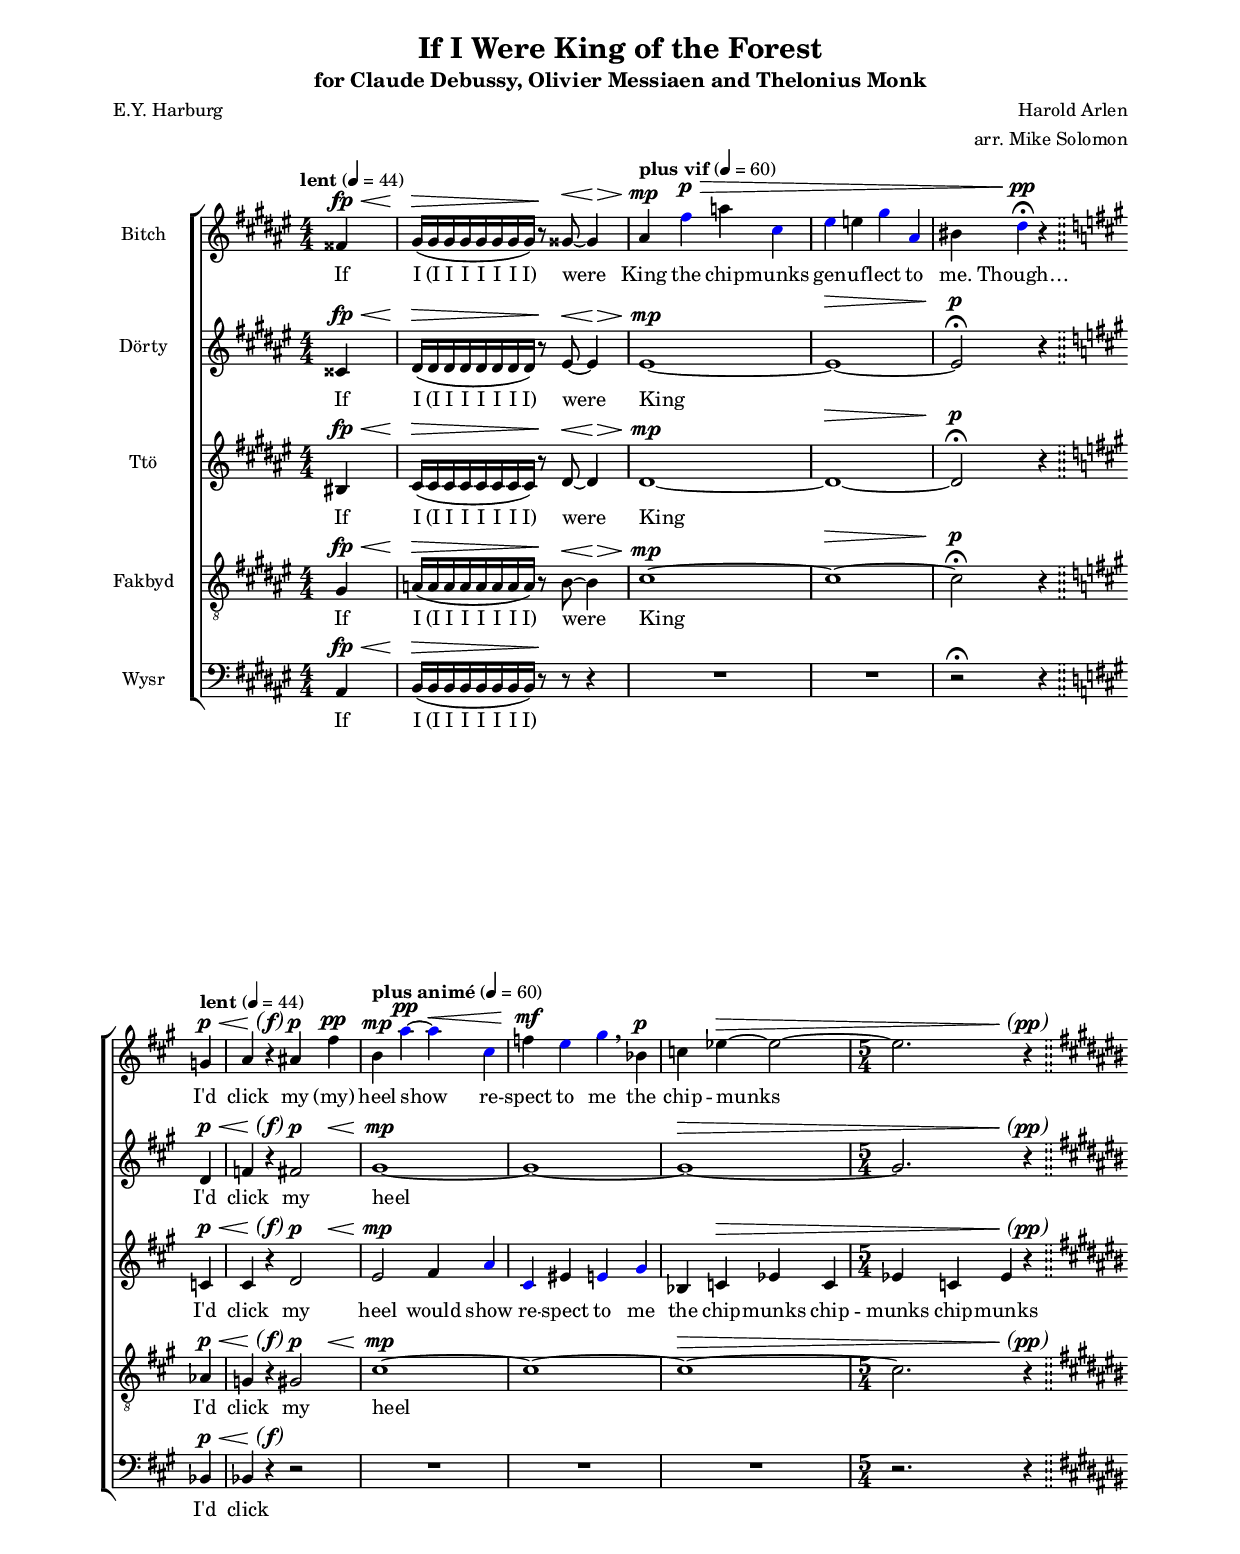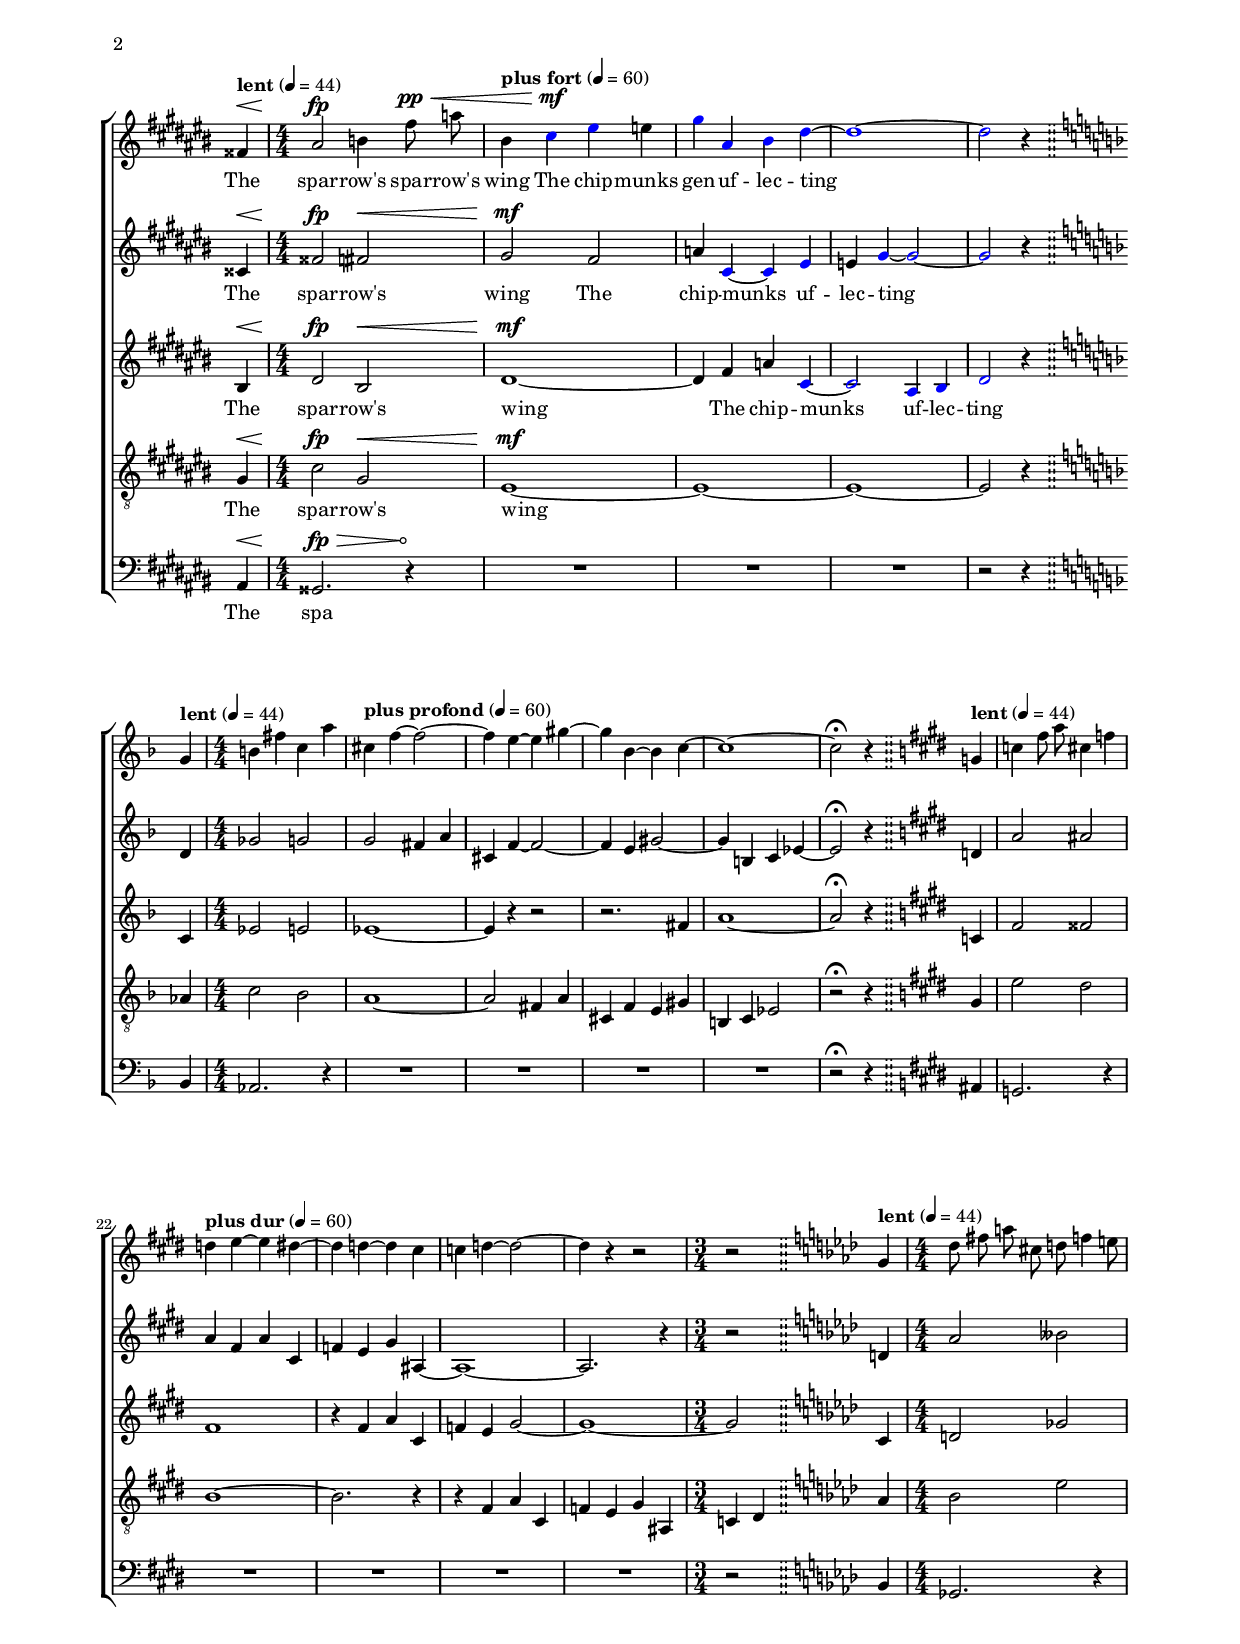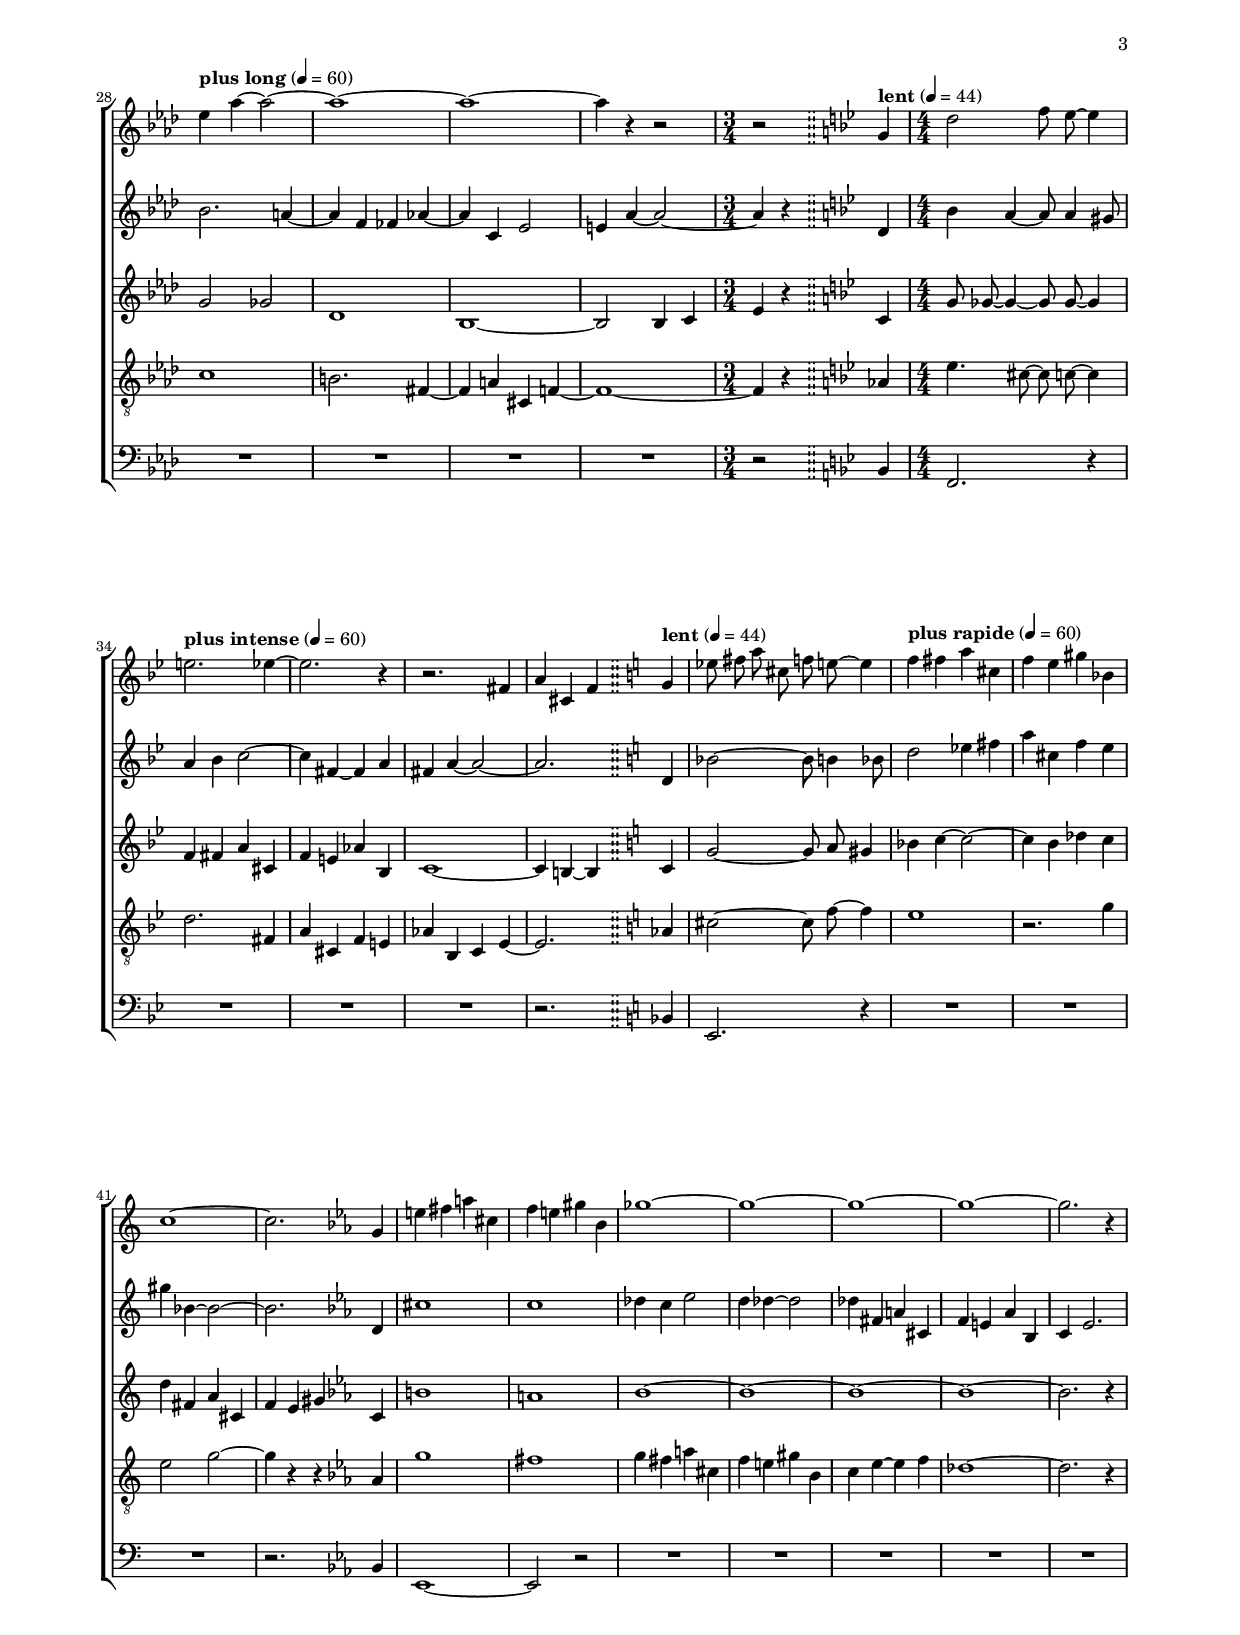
#(set-global-staff-size 15.87)

\version "2.17.0"
\include "defs-devel.ly"

#(ly:set-option 'point-and-click #f)

#(set-global-staff-size 15.87)
#(set-accidental-style 'modern-cautionary)

rall = \mark \markup \italic "rall."
moltorall = \mark \markup \italic "molto rall."

\paper {
  footnote-separator-markup = \markup { \column { " "\override #`(span-factor . 1/5) { \draw-hline } }}
  footnote-padding = 5\mm
  top-system-spacing = #'((basic-distance . 1) (minimum-distance . 0) (padding . 1) (stretchability . 40))
  bottom-system-spacing = #'((basic-distance . 1) (minimum-distance . 0) (padding . 1) (stretchability . 50))
  ragged-right = ##f
  left-margin = 0.75\in
  right-margin = 0.75\in
  top-margin = 0.5\in
  bottom-margin = 0.6\in
  ragged-last-bottom = ##f
  %max-systems-per-page = #2
}

%indy = #(make-music 'LaissezVibrerEvent)
indy = #(make-articulation "downbow")

\header {
  title = "If I Were King of the Forest"
  subtitle = "for Claude Debussy, Olivier Messiaen and Thelonius Monk"
  composer = "Harold Arlen"
  poet = "E.Y. Harburg"
  arranger = "arr. Mike Solomon"
}

hairlenSmall = {
  \hairlen #4
}

hairlenMed = {
  \hairlen #8
}

prefatoryMatter = {
  \autoBeamOff
}

\defineBarLine "!!" #'("!!" "" "")

marksKOTF = {
  \partial 4
  \tempo "lent" 4=44
  s4 |
  s1 |
  \tempo "plus vif" 4=60
  s1*2 |
  s2. \bar "!!"
    \tempo "lent" 4=44
    s4 |
  s1 |
  \tempo "plus animé" 4=60
  s1*3 |
  \time 5/4
  s1  \bar "!!" \tempo "lent" 4=44 s4
  \time 4/4
  s1 |
  %  no 5/4 here, need to cut double wait
  \tempo "plus fort" 4=60
  s1*3 |
  %\time 5/4
  s2. \bar "!!" \tempo "lent" 4=44 s4 |
  \time 4/4
  s1 |
  \tempo "plus profond" 4=60
  s1*4 |
  s2. \bar "!!" \tempo "lent" 4=44 s4 |
  s1 |
  \tempo "plus dur" 4=60
  s1*4 |
  \time 3/4
  s2 \bar "!!" \tempo "lent" 4=44 s4 |
  \time 4/4
  s1 |
  \tempo "plus long" 4=60
  s1*4 |
  \time 3/4
  s2 \bar "!!" \tempo "lent" 4=44 s4 |
  \time 4/4
  s1 |
  \tempo "plus intense" 4=60
  s1*3 |
  s2. \bar "!!" \tempo "lent" 4=44 s4 |
  s1 |
  \tempo "plus rapide" 4=60
  s1*3 |
}

% not cot -- ton not chinz I'd com -- mand each
% the chip -- munks gen -- u -- flect to me. Though...

sopranoKOTF = \relative c' {
  \key fis \major
  \hairlenMed fisis4^\fp^\< |
  \set melismaBusyProperties = #'()
  gis16^\> [ ( gis gis gis gis gis gis gis ) ] r8\! << { \unset melismaBusyProperties gisis8 ~ gisis4 |
  ais4 \bblue fis' a \bblue cis, |
  \bblue eis e \bblue gis \bblue ais, |
  bis \bblue dis\fermata } { \hairlenSmall s8.^\< \hairlenSmall s8.^\> s4^\mp s2.^\p^\> s1 s4 s4^\pp } >>  r
  \key a \major
  g,4^\p^\< |
  a4 r\parend^\f ais4^\p fis'^\pp |
  b,4^\mp \bblue a'^\pp^ ~ \bblue a^\< \bblue cis, |
  f^\mf \bblue e \bblue gis \breathe bes,^\p |
  c ees4^\> ~ ees2 ~ |
  ees2. r4\parend^\pp \key cis \major fisis,4^\< |
  ais2^\fp b4 fis'8^\pp^\< a |
  bis,4 \bblue cis^\mf \bblue eis e |
  \bblue gis \bblue ais, \bblue bis \bblue dis ~ |
  \bblue dis1 ~ |
  \bblue dis2 r4 \key f \major g, |
  b4 fis' c a' |
  cis,4 f ~ f2 ~ |
  f4 e4 ~ e gis ~ |
  gis bes, ~ bes c ~ |
  c1 ~ |
  c2\fermata r4 \key e \major g4 |
  c4 fis8 a cis,4 f |
  d4 e ~ e dis ~ |
  dis d ~ d cis |
  c d ~ d2 ~ |
  d4 r r2 |
  r2 \key aes \major g,4 |
  des'8 fis8 a cis,8 d f4 e8 |
  ees4 aes ~ aes2 ~ |
  aes1 ~ |
  aes1 ~ |
  aes4 r r2 |
  r2 \key bes \major g,4 |
  d'2 f8 ees ~ ees4 |
  e2. ees4 ~ |
  ees2. r4 |
  r2. fis,4 |
  a cis, f \key c \major g |
  ees'8 fis a cis, f e ~ e4 |
  f4 fis a cis, |
  f e gis bes, |
  c1 ~ |
  c2. \key ees \major g4 |
  e' fis a cis, |
  f e gis bes, |
  ges'1 ~ |
  ges ~ |
  ges ~ |
  ges ~ |
  ges2. r4 |
}

sopranoKOTFWords = \lyricmode {
  If I (I I I I I I I) were King
  the chip -- munks gen -- uf -- lect to me. Though…
  I'd click my (my) heel
  show re -- spect to me the chip -- munks
  The spar -- row's
  spar -- row's wing
  The chip -- munks gen -- uf -- lec -- ting
}

mezzoKOTF = \relative c' {
  \key fis \major
  \hairlenMed cisis4^\fp^\< |
  \set melismaBusyProperties = #'()
  dis16^\> [ ( dis dis dis dis dis dis dis ) ] r8\! \unset melismaBusyProperties << { eis8 ~ eis4 |
  eis1 ~ |
  eis ~ |
  eis2\fermata } { \hairlenSmall s8.^\< \hairlenSmall s8.^\> s1^\mp s1^\> s4^\p } >> r4
  \key a \major
  d4^\p^\< |
  f4 r\parend^\f << { fis2 } { s4^\p s^\< } >> |
  gis1^\mp ~ |
  gis ~ |
  gis^\> ~ |
  gis2. r4\parend^\pp \key cis \major cisis,4^\< |
  fisis2^\fp fis^\< |
  gis2^\mf fis |
  a4 \bblue cis, ~ \bblue cis \bblue eis |
  e4 \bblue gis ~ \bblue gis2 ~ |
  \bblue gis2 r4 \key f \major d |
  ges2 g |
  g2 fis4 a |
  cis, f ~ f2 ~ |
  f4 e gis2 ~ |
  gis4 b, c ees ~ |
  ees2\fermata r4 \key e \major d4 |
  a'2 ais |
  a4 fis a cis, |
  f e gis ais, ~ |
  ais1 ~ |
  ais2. r4 |
  r2 \key aes \major d4 |
  aes'2 beses |
  bes2. a4 ~ |
  a f fes aes4 ~ |
  aes c, ees2 |
  e4 aes ~ aes2 ~ |
  aes4 r \key bes \major d, |
  bes'4 a4 ~ a8 a4 gis8 |
  a4 bes c2 ~ |
  c4 fis,4 ~ fis a |
  fis a ~ a2 ~ |
  a2. \key c \major d,4 |
  bes'2 ~ bes8 b4 bes8 |
  d2 ees4 fis |
  a cis, f e |
  gis4 bes, ~ bes2 ~ |
  bes2. \key ees \major d,4 |
  cis'1 |
  c |
  des4 c ees2 |
  d4 des ~ des2 |
  des4 fis, a cis, |
  f e aes bes, |
  c ees2. |
}

mezzoKOTFWords = \lyricmode {
  If I (I I I I I I I) were King
  I'd click my heel
  The spar -- row's wing
  The chip -- munks uf -- lec -- ting
}

altoKOTF = \relative c' {
  \key fis \major
  \hairlenMed bis4^\fp^\< |
  \set melismaBusyProperties = #'()
  cis16^\> [ ( cis cis cis cis cis cis cis ) ] r8\! << { \unset melismaBusyProperties dis8 ~ dis4 |
  dis1 ~ |
  dis ~ |
  dis2\fermata } { \hairlenSmall s8.^\< \hairlenSmall s8.^\> s1^\mp s1^\> s4^\p } >> r4 \key a \major
  c4^\p^\< |
  cis4 r\parend^\f << { d2 } { s4^\p s4^\< } >> |
  e2^\mp fis4 \bblue a |
  \bblue cis, eis \bblue e \bblue gis |
  bes, c^\> ees c |
  ees c ees r4\parend^\pp \key cis \major
  bis4^\< |
  dis2^\fp bis^\<
  dis1^\mf ~ |
  dis4 fis a \bblue cis, ~  |
  \bblue cis2 \bblue ais4 \bblue bis | 
  \bblue dis2 r4 \key f \major c4 |
  ees2 e |
  ees1 ~ |
  ees4 r r2 |
  r2. fis4 |
  a1 ~ |
  a2\fermata r4 \key e \major c,4 |
  fis2 fisis |
  fis1 |
  r4 fis4 a cis, |
  f e gis2 ~ |
  gis1 ~ |
  gis2 \key aes \major c,4 |
  d2 ges |
  g2 ges |
  des1 |
  bes ~ |
  bes2 bes4 c |
  ees r \key bes \major c |
  g'8 ges ~ ges4 ~ ges8 ges ~ ges4 |
  f4 fis a cis, |
  f e aes bes, |
  c1 ~ |
  c4 b ~ b \key c \major c4 |
  g'2 ~ g8 a gis4 |
  bes4 c ~ c2 ~ |
  c4 b des c |
  d4 fis, a cis, |
  f e gis \key ees \major c, |
  b'1 |
  a |
  bes ~ |
  bes ~ |
  bes ~ |
  bes ~ |
  bes2. r4 |
}

altoKOTFWords = \lyricmode {
  If I (I I I I I I I) were King
  I'd click my heel
  would show re -- spect to me the \repeat unfold 3 { chip -- munks }
  The spar -- row's wing
  The chip -- munks uf -- lec -- ting
}

tenorKOTF = \relative c' {
  \clef "treble_8"
  \key fis \major
  \hairlenMed gis4^\fp^\< |
  \set melismaBusyProperties = #'()
  a16^\> [ ( a a a a a a a ) ] r8\! << { \unset melismaBusyProperties b8 ~ b4 |
  cis1 ~ |
  cis ~ |
  cis2\fermata } { \hairlenSmall s8.^\< \hairlenSmall s8.^\> s1^\mp s1^\> s4^\p } >>  r4
  \key a \major
  aes4^\p^\< |
  g4 r\parend^\f << { gis2  } { s4^\p s4^\< } >> |
  cis1^\mp ~ |
  cis ~ |
  cis^\> ~ |
  cis2. r4\parend^\pp \key cis \major gis4^\< |
  cis2^\fp gis^\< |
  eis1^\mf ~ |
  eis ~ |
  eis ~ |
  eis2 r4 \key f \major aes |
  c2 bes |
  a1 ~ |
  a2 fis4 a |
  cis, f e gis |
  b, c ees2 |
  r2\fermata r4 \key e \major gis |
  e'2 dis |
  b1 ~ |
  b2. r4 | 
  r fis a cis, |
  f e gis ais, |
  c dis \key aes \major aes' |
  bes2 ees |
  c1 |
  b2. fis4 ~ |
  fis a cis, f ~ |
  f1 ~ |
  f4 r \key bes \major aes |
  ees'4. cis8 ~ cis c ~ c4 |
  d2. fis,4 |
  a cis, f e |
  aes bes, c ees ~ |
  ees2. \key c \major aes4 |
  cis2 ~ cis8 f ~ f4 |
  e1 |
  r2. g4 |
  e2 g ~ |
  g4 r r \key ees \major aes, |
  g'1 |
  fis |
  g4 fis a cis, |
  f e gis bes, |
  c ees ~ ees f4 |
  des1 ~ |
  des2. r4 |
}

tenorKOTFWords = \lyricmode {
  If I (I I I I I I I) were King
  I'd click my heel
  The spar -- row's wing
}

bassKOTF = \relative c {
  \clef "bass"
  \key fis \major
  \hairlenMed ais4^\fp^\< |
  \set melismaBusyProperties = #'()
  b16^\> [ ( b b b b b b b ) ] r8\! \unset melismaBusyProperties r8 r4 |
  R1 |
  R1 |
  r2\fermata r4
  \key a \major
  bes4^\p^\< |
  bes4 r\parend^\f r2 |
  R1 |
  R1 |
  R1 |
  r2. r4 \key cis \major ais^\< |
  \hairtip gisis2.^\fp^\> r4\! |
  R1 |
  R1 |
  R1 |
  r2 r4 \key f \major bes4 |
  aes2. r4 |
  R1 |
  R1 |
  R1 |
  R1 |
  r2\fermata r4 \key e \major ais4 |
  g2. r4 |
  R1 |
  R1 |
  R1 |
  R1 |
  r2 \key aes \major bes4 |
  ges2. r4 |
  R1 |
  R1 |
  R1 |
  R1 |
  r2 \key bes \major bes4 |
  f2. r4 |
  R1 |
  R1 |
  R1 |
  r2. \key c \major bes4 |
  e,2. r4 |
  R1 |
  R1 |
  R1 |
  r2. \key ees \major bes'4 |
  ees,1 ~ |
  ees2 r |
  R1 |
  R1 |
  R1 |
  R1 |
  R1 |
}

bassKOTFWords = \lyricmode {
  If I (I I I I I I I)
  I'd click
  The spa
}


\score {
  \new ChoirStaff <<
    \new Staff \with { midiInstrument = #"vibraphone" instrumentName = \bitchName } <<
      \new Voice = "soprano" { << { \numericTimeSignature
	\prefatoryMatter
        \sopranoKOTF
      } {
        \marksKOTF
      } >> }
      \new Lyrics \lyricsto "soprano" {
        \sopranoKOTFWords
      }
    >>
    \new Staff \with { midiInstrument = #"vibraphone" instrumentName = \dortyName } <<
      \new Voice = "mezzo" { \numericTimeSignature
	\prefatoryMatter
        \mezzoKOTF
      }
      \new Lyrics \lyricsto "mezzo" {
        \mezzoKOTFWords
      }
    >>
    \new Staff \with { midiInstrument = #"vibraphone" instrumentName = \ttoName } <<
      \new Voice = "alto" { \numericTimeSignature
	\prefatoryMatter
        \altoKOTF
      }
      \new Lyrics \lyricsto "alto" {
        \altoKOTFWords
      }
    >>
    \new Staff \with { midiInstrument = #"vibraphone" instrumentName = \fakbydName } <<
      \new Voice = "tenor" { \numericTimeSignature
	\prefatoryMatter
        \tenorKOTF
      }
      \new Lyrics \lyricsto "tenor" {
        \tenorKOTFWords
      }
    >>
    \new Staff \with { midiInstrument = #"vibraphone" instrumentName = \wysrName } <<
      \new Voice = "bass" { \numericTimeSignature
	\prefatoryMatter
        \bassKOTF
      }
      \new Lyrics \lyricsto "bass" {
        \bassKOTFWords
      }
    >>
  >>
  \layout {
    \context {
      \Voice
      \override HorizontalBracket.direction = #UP
      \consists "Horizontal_bracket_engraver"
      \override TextScript #'layer = #6
      \override NoteHead #'layer = #7
      \override Glissando #'breakable = ##t
      \override TupletNumber #'breakable = ##t
      \override TupletBracket #'breakable = ##t
      \remove "Forbid_line_break_engraver"
    }
    \context {
      \Staff
      %\consists "Metronome_mark_engraver"
      \override TimeSignature #'style = #'numbered
      \override StaffSymbol #'layer = #4
      \override TimeSignature #'layer = #3
      \override TimeSignature #'whiteout = ##t
    }
    \context {
      \Lyrics
      %\override LyricText #'whiteout = ##t
      \override LyricText #'layer = #6
    }
    \context {
      \Score
      %\remove "Metronome_mark_engraver"
      \override NonMusicalPaperColumn #'allow-loose-spacing = ##f
    }
  }
  \midi {}
}
%{
\pageBreak

\score {
  \new PianoStaff <<
    \new Staff  {
      \new Voice = "soprano" { << { \numericTimeSignature
        \prefatoryMatter
        \sopranoKOTF
      } \\ {         \prefatoryMatter
        \mezzoKOTF
         } \\ {         \prefatoryMatter
        \altoKOTF
         } {
        \marksKOTF
      } >> }
    }
    \new Staff  {
      \new Voice = "tenor" { << { \numericTimeSignature
        \prefatoryMatter
        \tenorKOTF
      } \\ \\ {         \prefatoryMatter
        \bassKOTF
         } {
      } >> }
    }
  >>
  \layout {
    \context {
      \Voice
      \override TextScript #'layer = #6
      \override NoteHead #'layer = #7
      \override Glissando #'breakable = ##t
      \override TupletNumber #'breakable = ##t
      \override TupletBracket #'breakable = ##t
      \remove "Forbid_line_break_engraver"
    }
    \context {
      \Staff
      %\consists "Metronome_mark_engraver"
      \override TimeSignature #'style = #'numbered
      \override StaffSymbol #'layer = #4
      \override TimeSignature #'layer = #3
      \override TimeSignature #'whiteout = ##t
    }
    \context {
      \Lyrics
      %\override LyricText #'whiteout = ##t
      \override LyricText #'layer = #6
    }
    \context {
      \Score
      %\remove "Metronome_mark_engraver"
      \override NonMusicalPaperColumn #'allow-loose-spacing = ##f
    }
  }
}
%}